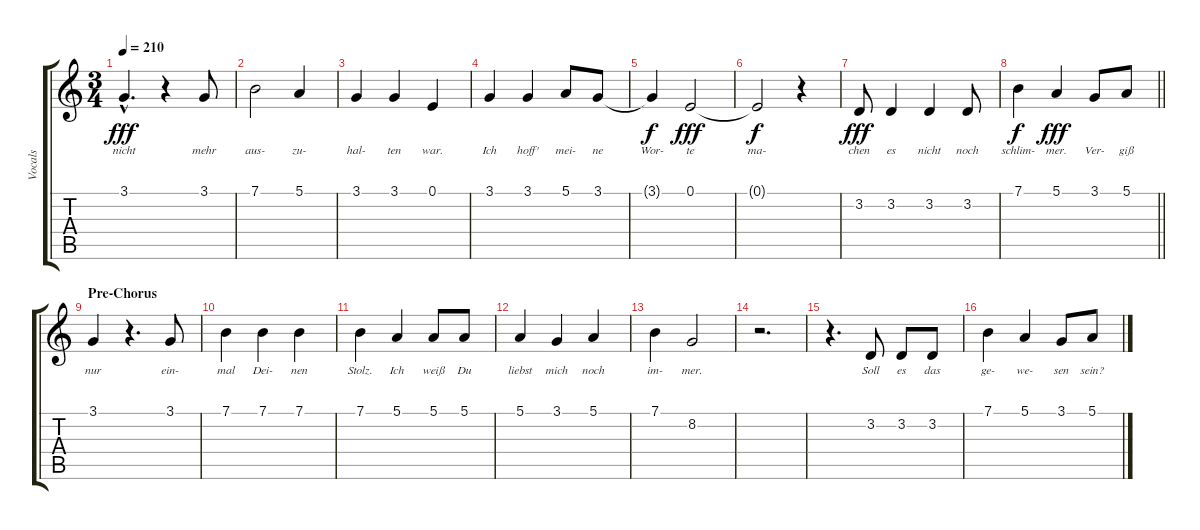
\track ("Vocals" "Vocals") {instrument sopranosax}
\staff {score tabs}
\tuning (E4 B3 G3 D3 A2 E2) {hide}
\ts (3 4)
\tempo 210
\clef g2
\ks c
3.1{hac}.4{d lyrics (0 "nicht") lyrics (1 "") lyrics (2 "") lyrics (3 "") lyrics (4 "") dy fff} r.4 3.1.8{lyrics (0 "mehr") lyrics (1 "") lyrics (2 "") lyrics (3 "") lyrics (4 "")} |
7.1.2{lyrics (0 "aus-") lyrics (1 "") lyrics (2 "") lyrics (3 "") lyrics (4 "")} 5.1.4{lyrics (0 "zu-") lyrics (1 "") lyrics (2 "") lyrics (3 "") lyrics (4 "")} |
3.1.4{lyrics (0 "hal-") lyrics (1 "") lyrics (2 "") lyrics (3 "") lyrics (4 "")} 3.1.4{lyrics (0 "ten") lyrics (1 "") lyrics (2 "") lyrics (3 "") lyrics (4 "")} 0.1.4{lyrics (0 "war.") lyrics (1 "") lyrics (2 "") lyrics (3 "") lyrics (4 "")} |
3.1.4{lyrics (0 "Ich") lyrics (1 "") lyrics (2 "") lyrics (3 "") lyrics (4 "")} 3.1.4{lyrics (0 "hoff'") lyrics (1 "") lyrics (2 "") lyrics (3 "") lyrics (4 "")} 5.1.8{lyrics (0 "mei-") lyrics (1 "") lyrics (2 "") lyrics (3 "") lyrics (4 "")} 3.1.8{lyrics (0 "ne") lyrics (1 "") lyrics (2 "") lyrics (3 "") lyrics (4 "")} |
3.1{t}.4{lyrics (0 "Wor-") lyrics (1 "") lyrics (2 "") lyrics (3 "") lyrics (4 "") dy f} 0.1.2{lyrics (0 "te") lyrics (1 "") lyrics (2 "") lyrics (3 "") lyrics (4 "") dy fff} |
0.1{t}.2{lyrics (0 "ma-") lyrics (1 "") lyrics (2 "") lyrics (3 "") lyrics (4 "") dy f} r.4 |
3.2.8{lyrics (0 "chen") lyrics (1 "") lyrics (2 "") lyrics (3 "") lyrics (4 "") dy fff} 3.2.4{lyrics (0 "es") lyrics (1 "") lyrics (2 "") lyrics (3 "") lyrics (4 "")} 3.2.4{lyrics (0 "nicht") lyrics (1 "") lyrics (2 "") lyrics (3 "") lyrics (4 "")} 3.2.8{lyrics (0 "noch") lyrics (1 "") lyrics (2 "") lyrics (3 "") lyrics (4 "")} |
\barLineRight lightlight
7.1.4{lyrics (0 "schlim-") lyrics (1 "") lyrics (2 "") lyrics (3 "") lyrics (4 "") dy f} 5.1.4{lyrics (0 "mer.") lyrics (1 "") lyrics (2 "") lyrics (3 "") lyrics (4 "") dy fff} 3.1.8{lyrics (0 "Ver-") lyrics (1 "") lyrics (2 "") lyrics (3 "") lyrics (4 "")} 5.1.8{lyrics (0 "giß") lyrics (1 "") lyrics (2 "") lyrics (3 "") lyrics (4 "")} |
\section ("" "Pre-Chorus")
3.1.4{lyrics (0 "nur") lyrics (1 "") lyrics (2 "") lyrics (3 "") lyrics (4 "")} r.4{d} 3.1.8{lyrics (0 "ein-") lyrics (1 "") lyrics (2 "") lyrics (3 "") lyrics (4 "")} |
7.1.4{lyrics (0 "mal") lyrics (1 "") lyrics (2 "") lyrics (3 "") lyrics (4 "")} 7.1.4{lyrics (0 "Dei-") lyrics (1 "") lyrics (2 "") lyrics (3 "") lyrics (4 "")} 7.1.4{lyrics (0 "nen") lyrics (1 "") lyrics (2 "") lyrics (3 "") lyrics (4 "")} |
7.1.4{lyrics (0 "Stolz.") lyrics (1 "") lyrics (2 "") lyrics (3 "") lyrics (4 "")} 5.1.4{lyrics (0 "Ich") lyrics (1 "") lyrics (2 "") lyrics (3 "") lyrics (4 "")} 5.1.8{lyrics (0 "weiß") lyrics (1 "") lyrics (2 "") lyrics (3 "") lyrics (4 "")} 5.1.8{lyrics (0 "Du") lyrics (1 "") lyrics (2 "") lyrics (3 "") lyrics (4 "")} |
5.1.4{lyrics (0 "liebst") lyrics (1 "") lyrics (2 "") lyrics (3 "") lyrics (4 "")} 3.1.4{lyrics (0 "mich") lyrics (1 "") lyrics (2 "") lyrics (3 "") lyrics (4 "")} 5.1.4{lyrics (0 "noch") lyrics (1 "") lyrics (2 "") lyrics (3 "") lyrics (4 "")} |
7.1.4{lyrics (0 "im-") lyrics (1 "") lyrics (2 "") lyrics (3 "") lyrics (4 "")} 8.2.2{lyrics (0 "mer.") lyrics (1 "") lyrics (2 "") lyrics (3 "") lyrics (4 "")} |
r.2{d} |
r.4{d} 3.2.8{lyrics (0 "Soll") lyrics (1 "") lyrics (2 "") lyrics (3 "") lyrics (4 "")} 3.2.8{lyrics (0 "es") lyrics (1 "") lyrics (2 "") lyrics (3 "") lyrics (4 "")} 3.2.8{lyrics (0 "das") lyrics (1 "") lyrics (2 "") lyrics (3 "") lyrics (4 "")} |
7.1.4{lyrics (0 "ge-") lyrics (1 "") lyrics (2 "") lyrics (3 "") lyrics (4 "")} 5.1.4{lyrics (0 "we-") lyrics (1 "") lyrics (2 "") lyrics (3 "") lyrics (4 "")} 3.1.8{lyrics (0 "sen") lyrics (1 "") lyrics (2 "") lyrics (3 "") lyrics (4 "")} 5.1.8{lyrics (0 "sein?") lyrics (1 "") lyrics (2 "") lyrics (3 "") lyrics (4 "")}
